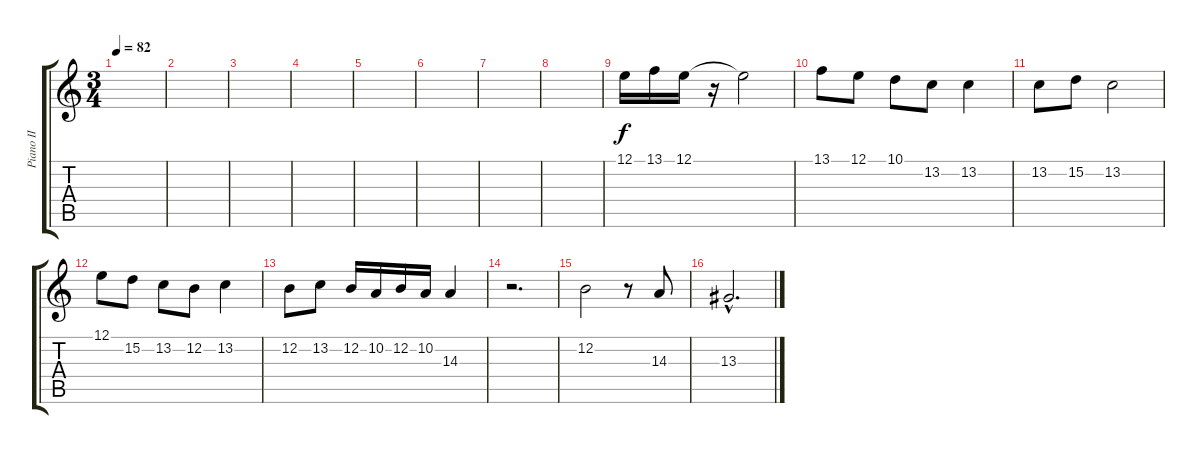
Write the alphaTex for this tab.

\track ("Piano II" "Piano II") {instrument brightacousticpiano}
\staff {score tabs}
\tuning (E4 B3 G3 D3 A2 E2) {hide}
\ts (3 4)
\tempo 82
\clef g2
\ks c
|
|
|
|
|
|
|
|
12.1.16 13.1.16 12.1.16 r.16 12.1{t}.2 |
13.1.8 12.1.8 10.1.8 13.2.8 13.2.4 |
13.2.8 15.2.8 13.2.2 |
12.1.8 15.2.8 13.2.8 12.2.8 13.2.4 |
12.2.8 13.2.8 12.2.16 10.2.16 12.2.16 10.2.16 14.3.4 |
r.2{d} |
12.2.2 r.8 14.3.8 |
13.3{hac}.2{d}
